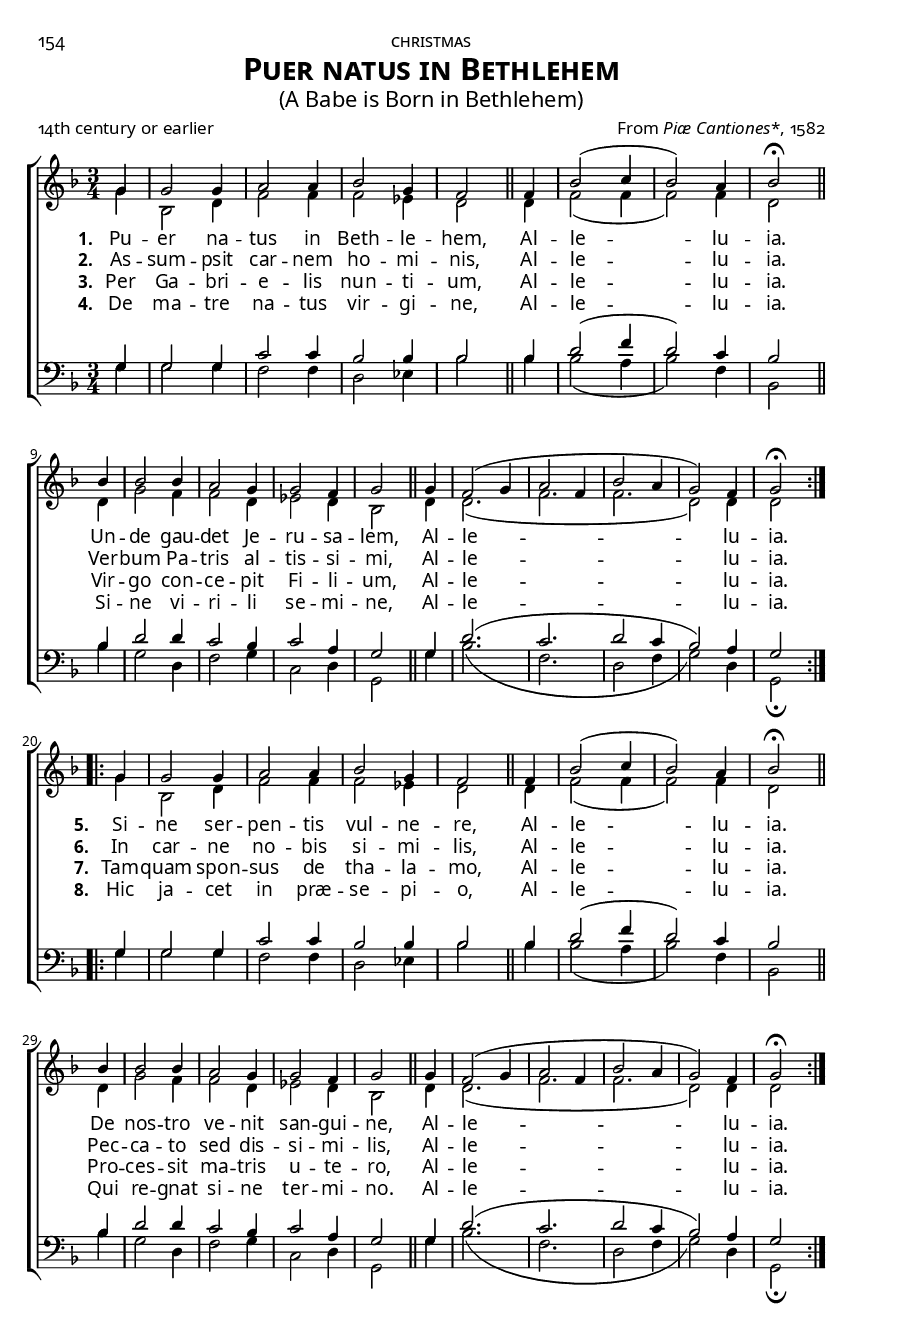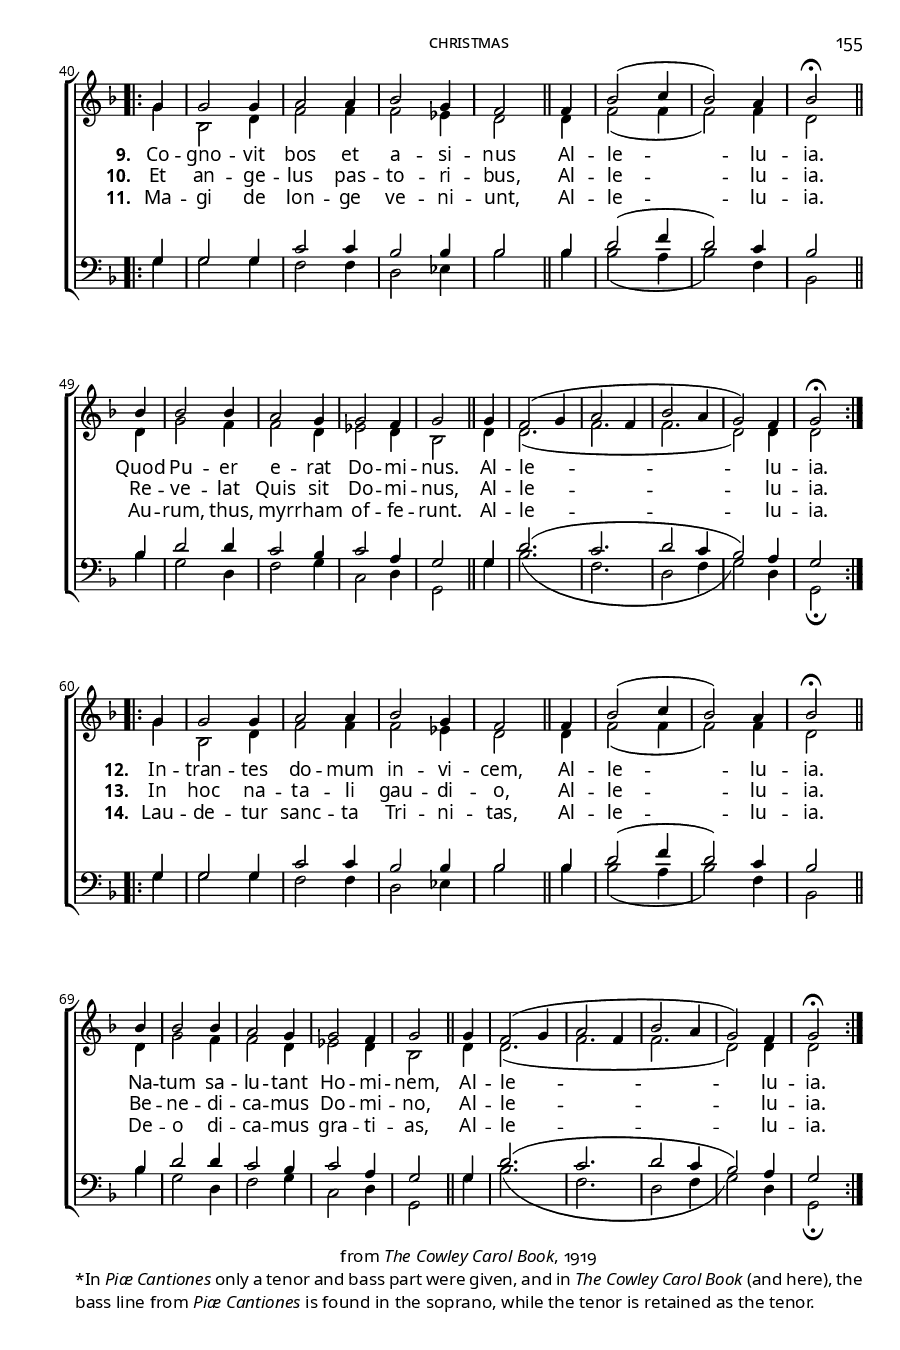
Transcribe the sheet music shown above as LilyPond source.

\version "2.14.2"
\include "util.ly"
\header {
  title = \markup{\override #'(font-name . "Garamond Premier Pro Semibold"){ \abs-fontsize #15 \smallCapsOldStyle"Puer natus in Bethlehem"}}
  subtitle = \markup{\override #'(font-name . "Garamond Premier Pro"){ \abs-fontsize #10.5 "(A Babe is Born in Bethlehem)"}}
  poet = \markup\oldStyleNum"14th century or earlier"
  composer = \markup \concat{"From " \italic "Piæ Cantiones" \oldStyleNum"*, 1582"}
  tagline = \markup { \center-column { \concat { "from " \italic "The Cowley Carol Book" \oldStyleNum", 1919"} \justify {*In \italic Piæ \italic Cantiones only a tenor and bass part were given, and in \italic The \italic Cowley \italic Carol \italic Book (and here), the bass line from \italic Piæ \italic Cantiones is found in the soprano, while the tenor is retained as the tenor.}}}
}
\paper {
  %print-all-headers = ##f
  paper-height = 9\in
  paper-width = 6\in
  indent = 0\in
  %system-system-spacing = #'((basic-distance . 10) (padding . 0))
  system-system-spacing =
    #'((basic-distance . 0)
       (minimum-distance . 0)
       (padding . -5)
       (stretchability . 100))
  ragged-last-bottom = ##f
  ragged-bottom = ##f
  two-sided = ##t
  inner-margin = 0.5\in
  outer-margin = 0.25\in
  top-margin = 0.25\in
  bottom-margin = 0.25\in
  first-page-number = #154
  print-first-page-number = ##t
  headerLine = \markup{\override #'(font-name . "Garamond Premier Pro") \smallCapsOldStyle"christmas"}
  oddHeaderMarkup = \markup\fill-line{
     \override #'(font-name . "Garamond Premier Pro")\abs-fontsize #8.5
     \combine 
        \fill-line{"" \on-the-fly #print-page-number-check-first
        \oldStylePageNum""
        }
        \fill-line{\headerLine}
  }
  evenHeaderMarkup = \markup {
     \override #'(font-name . "Garamond Premier Pro")\abs-fontsize #8.5
     \combine
        \on-the-fly #print-page-number-check-first
        \oldStylePageNum""
        \fill-line{\headerLine}
  }
}
#(set-global-staff-size 15) \paper{ #(define fonts (make-pango-font-tree "GoudyOlSt BT" "Garamond Premier Pro" "Garamond Premier Pro" (/ 15 20))) }
global = {
  \key f \major
  \time 3/4
  \autoBeamOff
  \override DynamicLineSpanner #'staff-padding = #0.0
  \override DynamicLineSpanner #'Y-extent = #'(-1 . 1)
}

sopMusic = \relative c' {
  \repeat volta 4 {
    \partial 4 g'4 |
    g2 g4 |
    a2 a4 |
    bes2 g4 |
    \partial 2 f2 \bar "||"
    \partial 4 f4 |
    bes2( c4 |
    
    bes2) a4 |
    \partial 2 bes2\fermata \bar "||" \break
    \partial 4 bes4 |
    bes2 bes4 |
    a2 g4 |
    g2 f4 |
    \partial 2 g2 \bar "||"
    
    \partial 4 g4 |
    f2( g4 |
    a2 f4 |
    bes2 a4 |
    g2) f4 |
    \partial 2 g2\fermata
  }
  \break
}
sopWords = \lyricmode {
  
}

altoMusic = \relative c' {
  g'4 |
  bes,2 d4 |
  f2 f4 |
  f2 ees4 |
  d2 \bar "||"
  d4 |
  f2( f4 |
  
  f2) f4 |
  d2 \bar "||"
  d4 |
  g2 f4 |
  f2 d4 |
  ees2 d4 |
  bes2 \bar "||"
  
  d4 |
  d2.( |
  f |
  f |
  d2) d4 |
  d2
}
altoWords = \lyricmode {
  \dropLyricsV
  \set stanza = #"1. "
  Pu -- er na -- tus in Beth -- le -- hem,
  Al -- le -- lu -- ia.
  Un -- de gau -- det Je -- ru -- sa -- lem,
  Al -- le -- lu -- ia.
  
  \set stanza = #"5. "
  Si -- ne ser -- pen -- tis vul -- ne -- re,
  Al -- le -- lu -- ia.
  De nos -- tro ve -- nit san -- gui -- ne,
  Al -- le -- lu -- ia.
  
  \set stanza = #"9. "
  Co -- gno -- vit bos et a -- si -- nus
  Al -- le -- lu -- ia.
  Quod Pu -- er e -- rat Do -- mi -- nus.
  Al -- le -- lu -- ia.
  
  \set stanza = #"12. "
  In -- tran -- tes do -- mum in -- vi -- cem,
  Al -- le -- lu -- ia.
  Na -- tum sa -- lu -- tant Ho -- mi -- nem,
  Al -- le -- lu -- ia.
}
altoWordsII = \lyricmode {
  \dropLyricsV
%\markup\italic
  \set stanza = #"2. "
  As -- sum -- psit car -- nem ho -- mi -- nis,
  Al -- le -- lu -- ia.
  Ver -- bum Pa -- tris al -- tis -- si -- mi,
  Al -- le -- lu -- ia.
  
  
  \set stanza = #"6. "
  In car -- ne no -- bis si -- mi -- lis,
  Al -- le -- lu -- ia.
  Pec -- ca -- to sed dis -- si -- mi -- lis,
  Al -- le -- lu -- ia.
  
  \set stanza = #"10. "
  Et an -- ge -- lus pas -- to -- ri -- bus,
  Al -- le -- lu -- ia.
  Re -- ve -- lat Quis sit Do -- mi -- nus,
  Al -- le -- lu -- ia.
  
  
  \set stanza = #"13. "
  In hoc na -- ta -- li gau -- di -- o,
  Al -- le -- lu -- ia.
  Be -- ne -- di -- ca -- mus Do -- mi -- no,
  Al -- le -- lu -- ia.
}
altoWordsIII = \lyricmode {
  \dropLyricsV
  \set stanza = #"3. "
  Per Ga -- bri -- e -- lis nun -- ti -- um,
  Al -- le -- lu -- ia.
  Vir -- go con -- ce -- pit Fi -- li -- um,
  Al -- le -- lu -- ia.
  
  \set stanza = #"7. "
  Tam -- quam spon -- sus de tha -- la -- mo,
  Al -- le -- lu -- ia.
  Pro -- ces -- sit ma -- tris u -- te -- ro,
  Al -- le -- lu -- ia.
  
  \set stanza = #"11. "
  Ma -- gi de lon -- ge ve -- ni -- unt,
  Al -- le -- lu -- ia.
  Au -- rum, thus, myr -- rham of -- fe -- runt.
  Al -- le -- lu -- ia.
  
  \set stanza = #"14. "
  Lau -- de -- tur sanc -- ta Tri -- ni -- tas,
  Al -- le -- lu -- ia.
  De -- o di -- ca -- mus gra -- ti -- as,
  Al -- le -- lu -- ia.
}
altoWordsIV = \lyricmode {
  \dropLyricsV
  \set stanza = #"4. "
  De ma -- tre na -- tus vir -- gi -- ne,
  Al -- le -- lu -- ia.
  Si -- ne vi -- ri -- li se -- mi -- ne,
  Al -- le -- lu -- ia.
  
  \set stanza = #"8. "
  Hic ja -- cet in præ -- se -- pi -- o,
  Al -- le -- lu -- ia.
  Qui re -- gnat si -- ne ter -- mi -- no.
  Al -- le -- lu -- ia.
  
  
}
altoWordsV = \lyricmode {
}
altoWordsVI = \lyricmode {
}
tenorMusic = \relative c' {
  g4 |
  g2 g4 |
  c2 c4 |
  bes2 bes4 |
  bes2 \bar "||"
  bes4 |
  d2( f4 |
  
  d2) c4 |
  bes2 \bar "||"
  bes4 |
  d2 d4 |
  c2 bes4 |
  c2 a4 |
  g2 \bar "||"
  
  g4 |
  d'2.( |
  c |
  d2 c4 |
  bes2) a4 |
  g2
}
tenorWords = \lyricmode {

}

bassMusic = \relative c {
  g'4 |
  g2 g4 |
  f2 f4 |
  d2 ees4 |
  bes'2 \bar "||"
  bes4 |
  bes2( a4 |
  
  bes2) f4 |
  bes,2 \bar "||"
  bes'4 |
  g2 d4 |
  f2 g4 |
  c,2 d4 |
  g,2 \bar "||"
  
  g'4 |
  bes2.( |
  f d2 f4 |
  g2) d4 |
  g,2\fermata
}
bassWords = \lyricmode {

}

pianoRH = \relative c' {
  
}
pianoLH = \relative c' {
  
}

\score {
  <<
   \new ChoirStaff <<
    \new Staff = women <<
      \new Voice = "sopranos" { \voiceOne << \global \repeat unfold4\sopMusic >> }
      \new Voice = "altos" { \voiceTwo << \global \repeat unfold4\altoMusic >> }
    >>
    \new Lyrics \with { alignAboveContext = #"women" \override VerticalAxisGroup #'nonstaff-relatedstaff-spacing = #'((basic-distance . 1))} \lyricsto "sopranos" \sopWords
    \new Lyrics = "altosVI"  \with { alignBelowContext = #"women" } \lyricsto "altos" \altoWordsVI
    \new Lyrics = "altosV"  \with { alignBelowContext = #"women" } \lyricsto "altos" \altoWordsV
    \new Lyrics = "altosIV"  \with { alignBelowContext = #"women" } \lyricsto "altos" \altoWordsIV
    \new Lyrics = "altosIII"  \with { alignBelowContext = #"women" } \lyricsto "altos" \altoWordsIII
    \new Lyrics = "altosII"  \with { alignBelowContext = #"women" } \lyricsto "altos" \altoWordsII
    \new Lyrics = "altos"  \with { alignBelowContext = #"women" \override VerticalAxisGroup #'nonstaff-relatedstaff-spacing = #'((basic-distance . 1)) } \lyricsto "altos" \altoWords
   \new Staff = men <<
      \clef bass
      \new Voice = "tenors" { \voiceOne << \global \repeat unfold4\tenorMusic >> }
      \new Voice = "basses" { \voiceTwo << \global \repeat unfold4\bassMusic >> }
    >>
    \new Lyrics \with { alignAboveContext = #"men" \override VerticalAxisGroup #'nonstaff-relatedstaff-spacing = #'((basic-distance . 1)) } \lyricsto "tenors" \tenorWords
    \new Lyrics \with { alignBelowContext = #"men" \override VerticalAxisGroup #'nonstaff-relatedstaff-spacing = #'((basic-distance . 1)) } \lyricsto "basses" \bassWords
  >>
%    \new PianoStaff << \new Staff { \new Voice { \pianoRH } } \new Staff { \clef "bass" \pianoLH } >>
  >>
  \layout {
    \context {
      \Score
      %\override SpacingSpanner #'base-shortest-duration = #(ly:make-moment 1 8)
      %\override SpacingSpanner #'common-shortest-duration = #(ly:make-moment 1 4)
    }
    \context {
      % Remove all empty staves
      % \Staff \RemoveEmptyStaves \override VerticalAxisGroup #'remove-first = ##t
    }
    \context {
      \Lyrics
      \override LyricText #'X-offset = #center-on-word
    }
  }
  \midi {
    \tempo 4 = 150
    \set Staff.midiInstrument = "flute"
  
    \context {
      \Voice
      \remove "Dynamic_performer"
    }
  }
}
